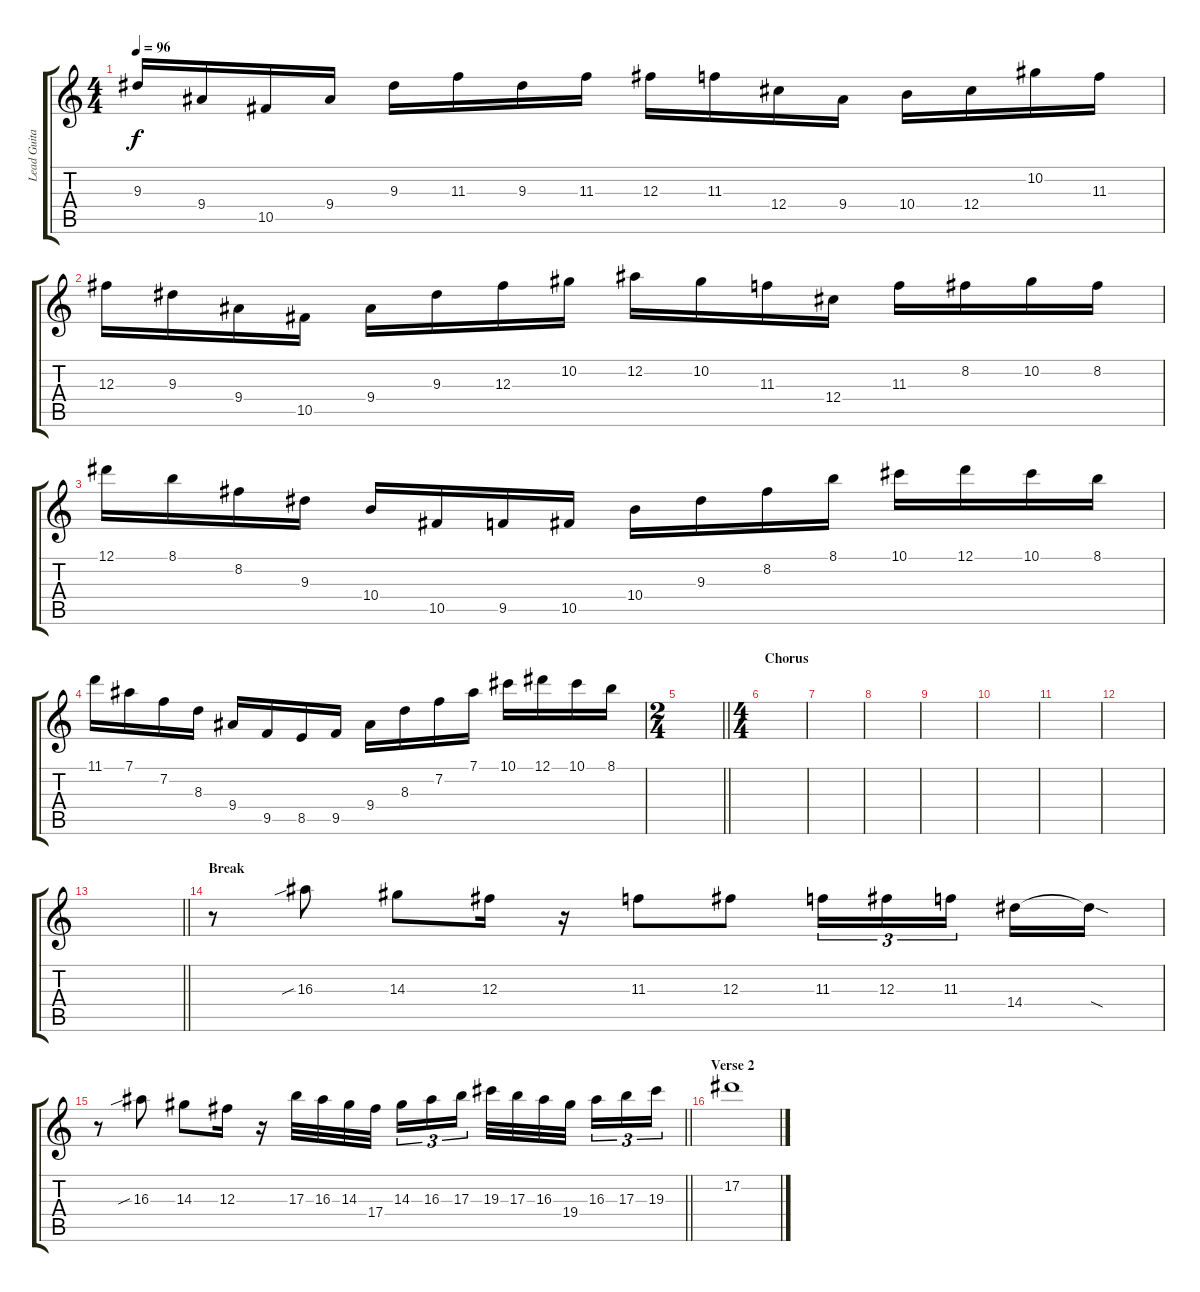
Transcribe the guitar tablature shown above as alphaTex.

\track ("Lead Guitar 2" "Lead Guita") {instrument distortionguitar}
\staff {score tabs}
\tuning (Eb4 Bb3 Gb3 Db3 Ab2 Db2) {hide}
\ts (4 4)
\tempo 96
\clef g2
\ks c
9.3.16{dy f} 9.4.16 10.5.16 9.4.16 9.3.16 11.3.16 9.3.16 11.3.16 12.3.16 11.3.16 12.4.16 9.4.16 10.4.16 12.4.16 10.2.16 11.3.16 |
12.3.16 9.3.16 9.4.16 10.5.16 9.4.16 9.3.16 12.3.16 10.2.16 12.2.16 10.2.16 11.3.16 12.4.16 11.3.16 8.2.16 10.2.16 8.2.16 |
12.1.16 8.1.16 8.2.16 9.3.16 10.4.16 10.5.16 9.5.16 10.5.16 10.4.16 9.3.16 8.2.16 8.1.16 10.1.16 12.1.16 10.1.16 8.1.16 |
11.1.16 7.1.16 7.2.16 8.3.16 9.4.16 9.5.16 8.5.16 9.5.16 9.4.16 8.3.16 7.2.16 7.1.16 10.1.16 12.1.16 10.1.16 8.1.16 |
\ts (2 4)
\barLineRight lightlight
|
\ts (4 4)
\section ("" "Chorus")
|
|
|
|
|
|
|
\barLineRight lightlight
|
\section ("" "Break")
r.8 16.3{sib}.8 14.3.8 12.3.16 r.16 11.3.8 12.3.8 11.3.16{tu (3 2)} 12.3.16{tu (3 2)} 11.3.16{tu (3 2) beam splitsecondary} 14.4.16 14.4{sod t}.16 |
\barLineRight lightlight
r.8 16.3{sib}.8 14.3.8 12.3.16 r.16 17.3.32 16.3.32 14.3.32 17.4.32{beam splitsecondary} 14.3.16{tu (3 2)} 16.3.16{tu (3 2)} 17.3.16{tu (3 2)} 19.3.32 17.3.32 16.3.32 19.4.32{beam splitsecondary} 16.3.16{tu (3 2)} 17.3.16{tu (3 2)} 19.3.16{tu (3 2)} |
\section ("" "Verse 2")
17.2.1
